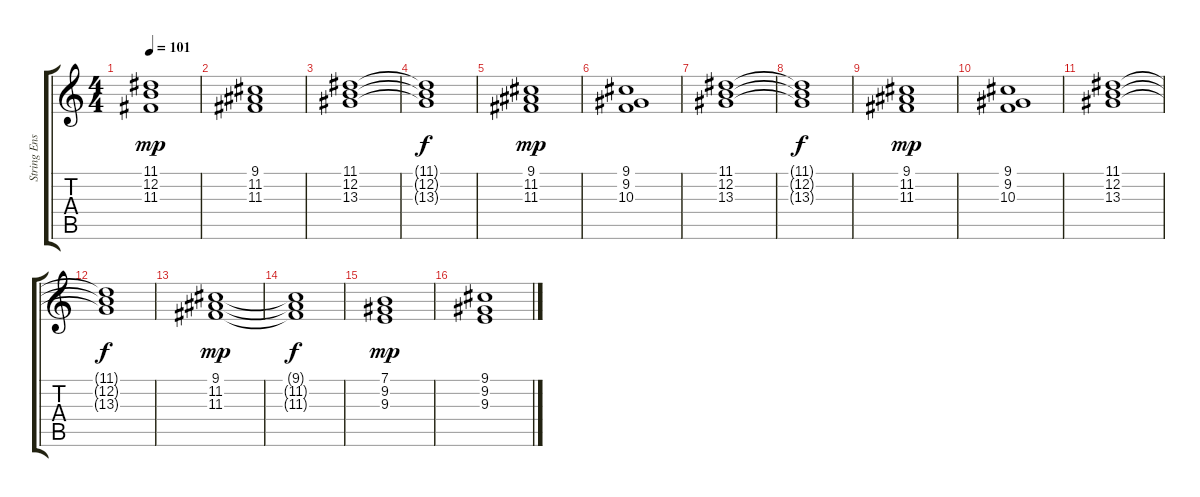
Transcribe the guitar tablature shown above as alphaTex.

\track ("String Ensemble 1" "String Ens") {instrument stringensemble1}
\staff {score tabs}
\tuning (E4 B3 G3 D3 A2 E2) {hide}
\ts (4 4)
\tempo 101
\clef g2
\ks c
(11.1 12.2 11.3).1{dy mp} |
(9.1 11.2 11.3).1 |
(11.1 12.2 13.3).1 |
(11.1{t} 12.2{t} 13.3{t}).1{dy f} |
(9.1 11.2 11.3).1{dy mp} |
(9.1 9.2 10.3).1 |
(11.1 12.2 13.3).1 |
(11.1{t} 12.2{t} 13.3{t}).1{dy f} |
(9.1 11.2 11.3).1{dy mp} |
(9.1 9.2 10.3).1 |
(11.1 12.2 13.3).1 |
(11.1{t} 12.2{t} 13.3{t}).1{dy f} |
(9.1 11.2 11.3).1{dy mp} |
(9.1{t} 11.2{t} 11.3{t}).1{dy f} |
(7.1 9.2 9.3).1{dy mp} |
(9.1 9.2 9.3).1
